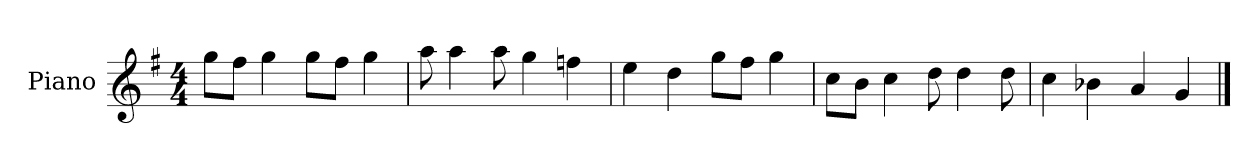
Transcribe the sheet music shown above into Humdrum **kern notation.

**kern
*part1
*staff1
*I"Piano
*I'P-no
*clefG2
*k[f#]
*M4/4
*MM90
=1
8gg\L
8ff#\J
4gg\
8gg\L
8ff#\J
4gg\
=2
8aa\
4aa\
8aa\
4gg\
4ffn\
=3
4ee\
4dd\
8gg\L
8ff#\J
4gg\
=4
8cc\L
8b\J
4cc\
8dd\
4dd\
8dd\
=5
4cc\
4b-X\
4a/
4g/
==
*-
